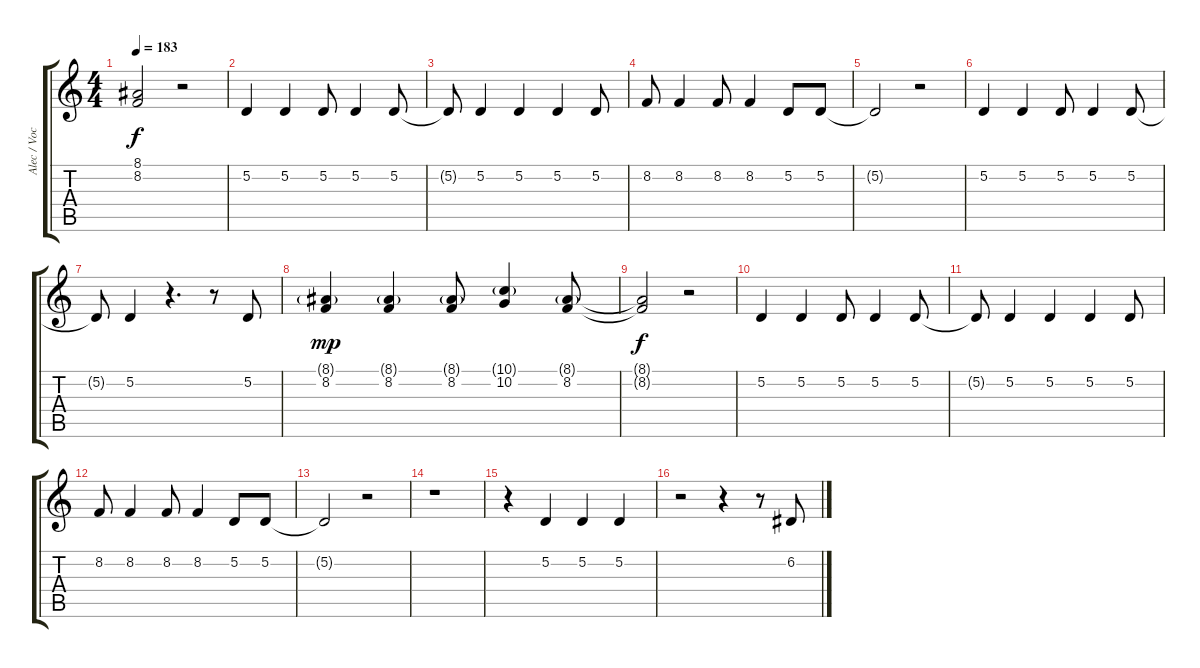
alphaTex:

\track ("Alec / Vocals" "Alec / Voc") {instrument lead1square}
\staff {score tabs}
\tuning (D4 A3 F3 C3 G2 D2) {hide}
\ts (4 4)
\tempo 183
\clef g2
\ks c
(8.1{t} 8.2{t}).2{dy f} r.2 |
5.2.4 5.2.4 5.2.8 5.2.4 5.2.8 |
5.2{t}.8 5.2.4 5.2.4 5.2.4 5.2.8 |
8.2.8 8.2.4 8.2.8 8.2.4 5.2.8 5.2.8 |
5.2{t}.2 r.2 |
5.2.4 5.2.4 5.2.8 5.2.4 5.2.8 |
5.2{t}.8 5.2.4 r.4{d} r.8 5.2.8 |
(8.1{g} 8.2).4{dy mp} (8.1{g} 8.2).4 (8.1{g} 8.2).8 (10.1{g} 10.2).4 (8.1{g} 8.2).8 |
(8.1{t} 8.2{t}).2{dy f} r.2 |
5.2.4 5.2.4 5.2.8 5.2.4 5.2.8 |
5.2{t}.8 5.2.4 5.2.4 5.2.4 5.2.8 |
8.2.8 8.2.4 8.2.8 8.2.4 5.2.8 5.2.8 |
5.2{t}.2 r.2 |
r.1 |
r.4 5.2.4 5.2.4 5.2.4 |
r.2 r.4 r.8 6.2.8
